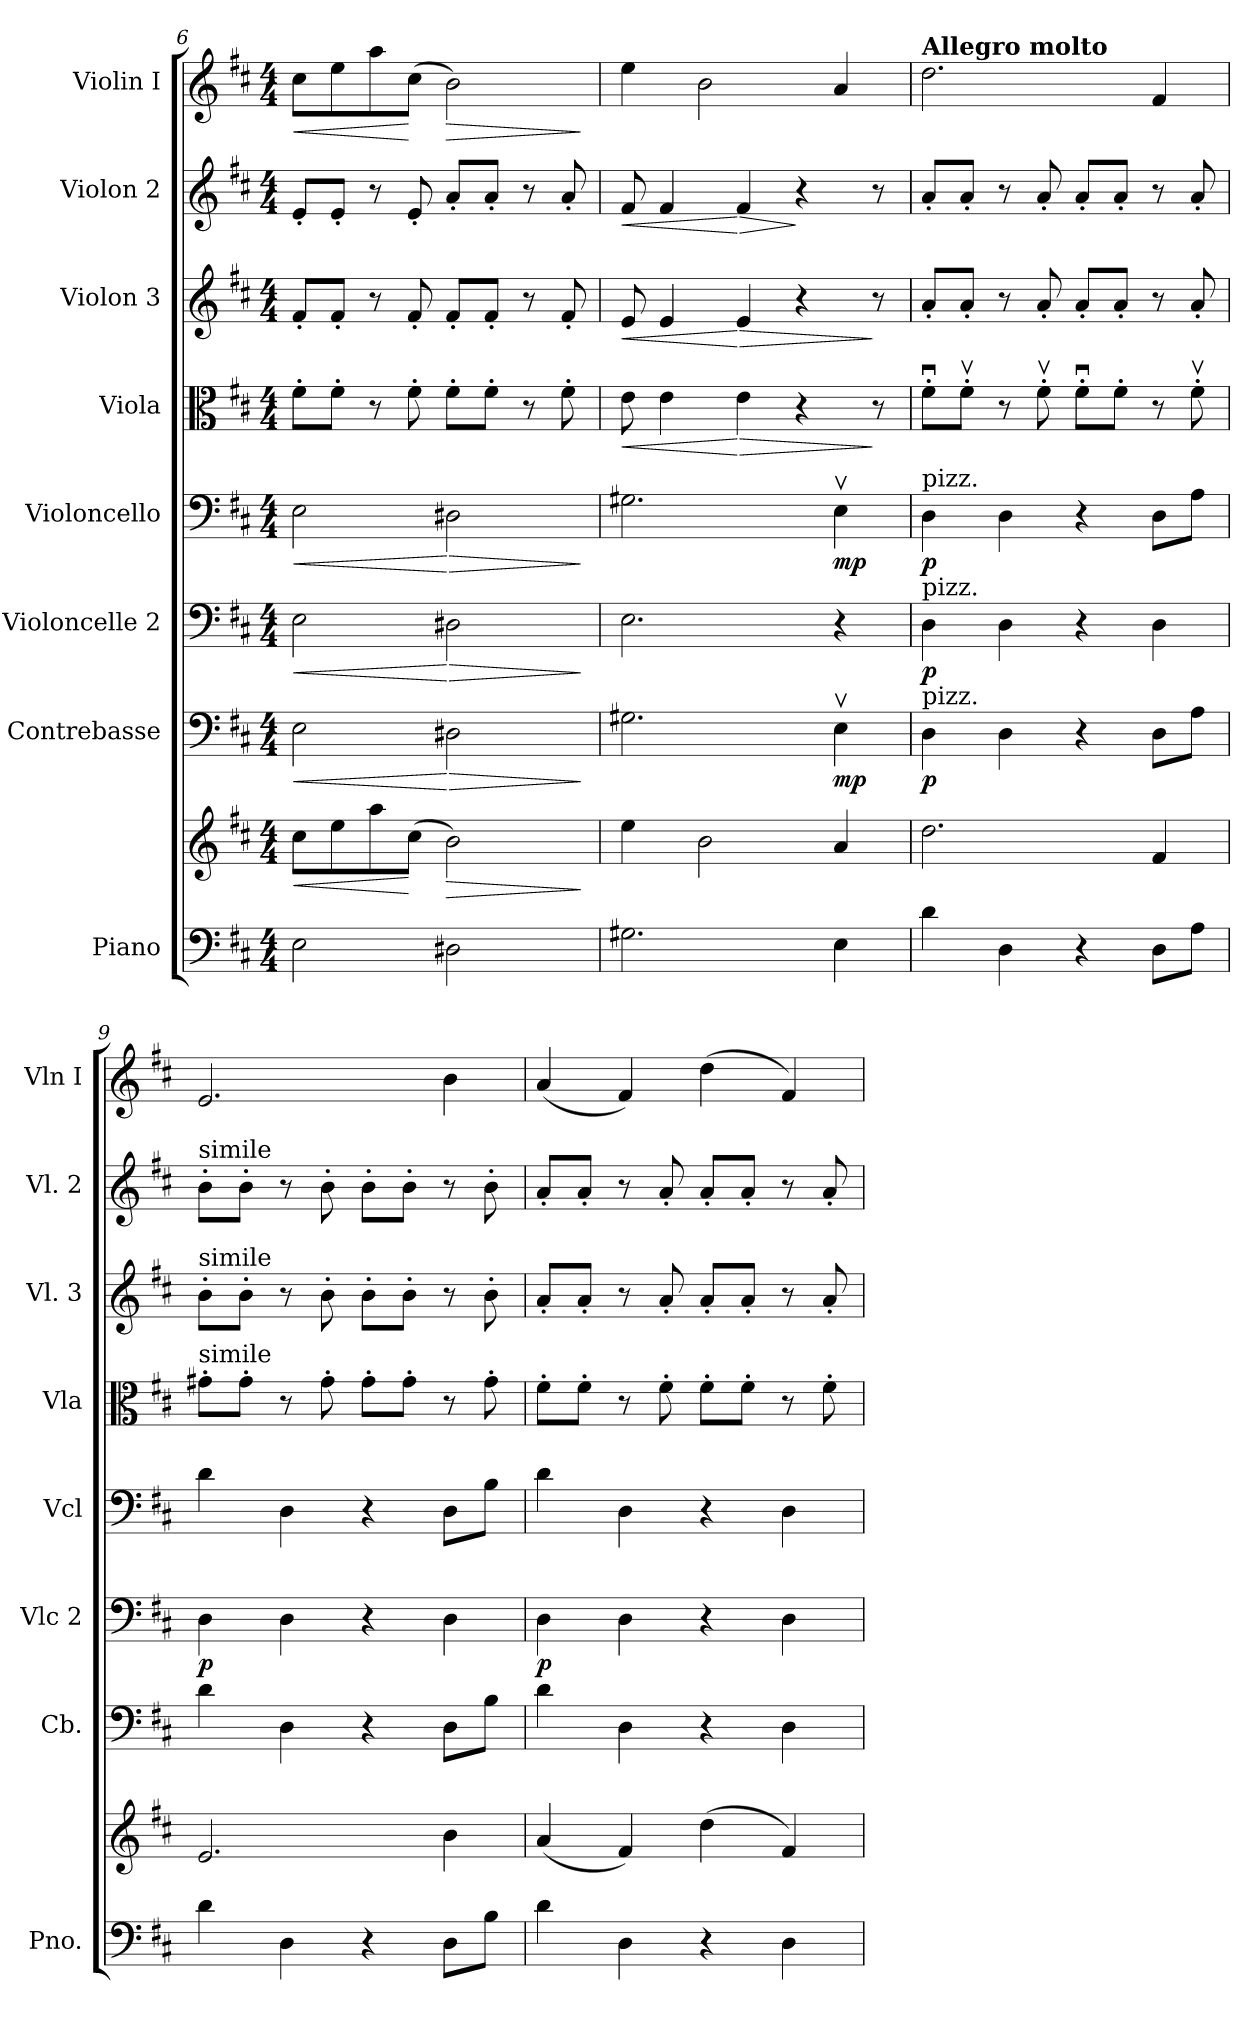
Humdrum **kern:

**kern	**kern	**dynam	**kern	**dynam	**kern	**dynam	**kern	**dynam	**kern	**dynam	**kern	**dynam	**kern	**dynam	**kern	**dynam
*part8	*part8	*part8	*part7	*part7	*part6	*part6	*part5	*part5	*part4	*part4	*part3	*part3	*part2	*part2	*part1	*part1
*staff9	*staff8	*staff8/9	*staff7	*staff7	*staff6	*staff6	*staff5	*staff5	*staff4	*staff4	*staff3	*staff3	*staff2	*staff2	*staff1	*staff1
*I"Piano	*	*	*I"Contrebasse	*	*I"Violoncelle 2	*	*I"Violoncello	*	*I"Viola	*	*I"Violon 3	*	*I"Violon 2	*	*I"Violin I	*
*I'Pno.	*	*	*I'Cb.	*	*I'Vlc 2	*	*I'Vcl	*	*I'Vla	*	*I'Vl. 3	*	*I'Vl. 2	*	*I'Vln I	*
!!LO:LB:g=z
*clefF4	*clefG2	*	*clefF4	*	*clefF4	*	*clefF4	*	*clefC3	*	*clefG2	*	*clefG2	*	*clefG2	*
*	*	*	*ITrd7c12	*	*	*	*	*	*	*	*	*	*	*	*	*
*k[f#c#]	*k[f#c#]	*	*k[f#c#]	*	*k[f#c#]	*	*k[f#c#]	*	*k[f#c#]	*	*k[f#c#]	*	*k[f#c#]	*	*k[f#c#]	*
*M4/4	*M4/4	*	*M4/4	*	*M4/4	*	*M4/4	*	*M4/4	*	*M4/4	*	*M4/4	*	*M4/4	*
=6	=6	=6	=6	=6	=6	=6	=6	=6	=6	=6	=6	=6	=6	=6	=6	=6
!	!	!LO:HP:b	!	!LO:HP:b	!	!LO:HP:b	!	!LO:HP:b	!	!	!	!	!	!	!	!LO:HP:b
2E\	8cc#\L	<	2EE\	<	2E\	<	2E\	<	8f#'\L	.	8f#'/L	.	8e'/L	.	8cc#\L	<
.	8ee\	.	.	.	.	.	.	.	8f#'\J	.	8f#'/J	.	8e'/J	.	8ee\	.
.	8aa\	.	.	.	.	.	.	.	8r	.	8r	.	8r	.	8aa\	.
.	(8cc#\J	[	.	.	.	.	.	.	8f#'\	.	8f#'/	.	8e'/	.	(8cc#\J	[
!	!	!LO:HP:b	!	!LO:HP:n=1:b	!	!LO:HP:n=1:b	!	!LO:HP:n=1:b	!	!	!	!	!	!	!	!LO:HP:b
2D#X\	2b\)	>	2DD#X\	[ >	2D#X\	[ >	2D#X\	[ >	8f#'\L	.	8f#'/L	.	8a'/L	.	2b\)	>
.	.	.	.	.	.	.	.	.	8f#'\J	.	8f#'/J	.	8a'/J	.	.	.
.	.	.	.	.	.	.	.	.	8r	.	8r	.	8r	.	.	.
.	.	.	.	.	.	.	.	.	8f#'\	.	8f#'/	.	8a'/	.	.	.
.	.	]	.	]	.	]	.	]	.	.	.	.	.	.	.	]
=7	=7	=7	=7	=7	=7	=7	=7	=7	=7	=7	=7	=7	=7	=7	=7	=7
!	!	!	!	!	!	!	!	!	!	!LO:HP:b	!	!LO:HP:b	!	!LO:HP:b	!	!
2.G#X\	4ee\	.	2.GG#X\	.	2.E\	.	2.G#X\	.	8e\	<	8e/	<	8f#/	<	4ee\	.
.	.	.	.	.	.	.	.	.	4e\	.	4e/	.	4f#/	.	.	.
.	2b\	.	.	.	.	.	.	.	.	.	.	.	.	.	2b\	.
!	!	!	!	!	!	!	!	!	!	!LO:HP:n=1:b	!	!LO:HP:n=1:b	!	!LO:HP:n=1:b	!	!
.	.	.	.	.	.	.	.	.	4e\	[ >	4e/	[ >	4f#/	[ >	.	.
.	.	.	.	.	.	.	.	.	4r	.	4r	.	4r	]	.	.
!	!	!	!	!LO:DY:b	!	!	!	!LO:DY:b	!	!	!	!	!	!	!	!
4E\	4a/	.	4EEv\	mp	4r	.	4Ev\	mp	.	.	.	.	.	.	4a/	.
.	.	.	.	.	.	.	.	.	8r	]	8r	]	8r	.	.	.
=8	=8	=8	=8	=8	=8	=8	=8	=8	=8	=8	=8	=8	=8	=8	=8	=8
*	*	*	*	*	*	*	*	*	*	*	*	*	*	*	*MM176	*
!	!	!	!	!	!	!	!	!	!	!	!	!	!	!	!LO:TX:a:B:t=Allegro molto	!
!	!	!	!	!	!	!	!LO:TX:a:t=pizz.	!	!	!	!	!	!	!	!	!
!	!	!	!	!	!LO:TX:a:t=pizz.	!	!	!	!	!	!	!	!	!	!	!
!	!	!	!LO:TX:a:t=pizz.	!	!	!	!	!	!	!	!	!	!	!	!	!
!	!	!	!	!LO:DY:b	!	!LO:DY:b	!	!LO:DY:b	!	!	!	!	!	!	!	!
4d\	2.dd\	.	4DD\	p	4D\	p	4D\	p	8f#u'\L	.	8a'/L	.	8a'/L	.	2.dd\	.
.	.	.	.	.	.	.	.	.	8f#v'\J	.	8a'/J	.	8a'/J	.	.	.
4D\	.	.	4DD\	.	4D\	.	4D\	.	8r	.	8r	.	8r	.	.	.
.	.	.	.	.	.	.	.	.	8f#v'\	.	8a'/	.	8a'/	.	.	.
4r	.	.	4r	.	4r	.	4r	.	8f#u'\L	.	8a'/L	.	8a'/L	.	.	.
.	.	.	.	.	.	.	.	.	8f#'\J	.	8a'/J	.	8a'/J	.	.	.
8D\L	4f#/	.	8DD\L	.	4D\	.	8D\L	.	8r	.	8r	.	8r	.	4f#/	.
8A\J	.	.	8AA\J	.	.	.	8A\J	.	8f#v'\	.	8a'/	.	8a'/	.	.	.
=9	=9	=9	=9	=9	=9	=9	=9	=9	=9	=9	=9	=9	=9	=9	=9	=9
!	!	!	!	!	!	!	!	!	!	!	!	!	!LO:TX:a:t=simile	!	!	!
!	!	!	!	!	!	!	!	!	!	!	!LO:TX:a:t=simile	!	!	!	!	!
!	!	!	!	!	!	!	!	!	!LO:TX:a:t=simile	!	!	!	!	!	!	!
!	!	!	!	!	!	!LO:DY:b	!	!	!	!	!	!	!	!	!	!
4d\	2.e/	.	4D\	.	4D\	p	4d\	.	8g#X'\L	.	8b'\L	.	8b'\L	.	2.e/	.
.	.	.	.	.	.	.	.	.	8g#'\J	.	8b'\J	.	8b'\J	.	.	.
4D\	.	.	4DD\	.	4D\	.	4D\	.	8r	.	8r	.	8r	.	.	.
.	.	.	.	.	.	.	.	.	8g#'\	.	8b'\	.	8b'\	.	.	.
4r	.	.	4r	.	4r	.	4r	.	8g#'\L	.	8b'\L	.	8b'\L	.	.	.
.	.	.	.	.	.	.	.	.	8g#'\J	.	8b'\J	.	8b'\J	.	.	.
8D\L	4b\	.	8DD\L	.	4D\	.	8D\L	.	8r	.	8r	.	8r	.	4b\	.
8B\J	.	.	8BB\J	.	.	.	8B\J	.	8g#'\	.	8b'\	.	8b'\	.	.	.
=10	=10	=10	=10	=10	=10	=10	=10	=10	=10	=10	=10	=10	=10	=10	=10	=10
!	!	!	!	!	!	!LO:DY:b	!	!	!	!	!	!	!	!	!	!
4d\	(4a/	.	4D\	.	4D\	p	4d\	.	8f#'\L	.	8a'/L	.	8a'/L	.	(4a/	.
.	.	.	.	.	.	.	.	.	8f#'\J	.	8a'/J	.	8a'/J	.	.	.
4D\	4f#/)	.	4DD\	.	4D\	.	4D\	.	8r	.	8r	.	8r	.	4f#/)	.
.	.	.	.	.	.	.	.	.	8f#'\	.	8a'/	.	8a'/	.	.	.
4r	(4dd\	.	4r	.	4r	.	4r	.	8f#'\L	.	8a'/L	.	8a'/L	.	(4dd\	.
.	.	.	.	.	.	.	.	.	8f#'\J	.	8a'/J	.	8a'/J	.	.	.
4D\	4f#/)	.	4DD\	.	4D\	.	4D\	.	8r	.	8r	.	8r	.	4f#/)	.
.	.	.	.	.	.	.	.	.	8f#'\	.	8a'/	.	8a'/	.	.	.
=	=	=	=	=	=	=	=	=	=	=	=	=	=	=	=	=
*-	*-	*-	*-	*-	*-	*-	*-	*-	*-	*-	*-	*-	*-	*-	*-	*-
